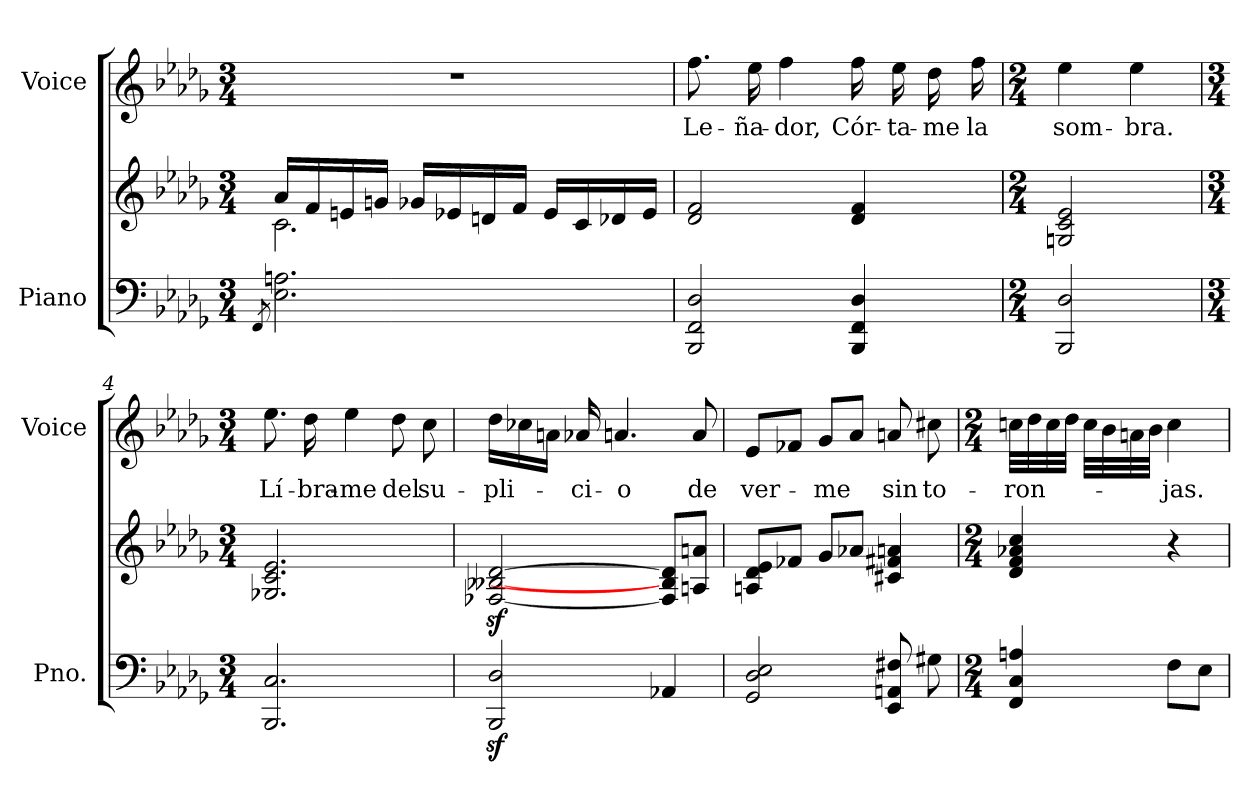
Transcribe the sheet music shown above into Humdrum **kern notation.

**kern	**kern	**kern	**text
*part2	*part2	*part1	*part1
*staff3	*staff2	*staff1	*staff1
*I"Piano	*	*I"Voice	*
*I'Pno.	*	*I'Voice	*
!!LO:PB:g=z
*clefF4	*clefG2	*clefG2	*
*k[b-e-a-d-g-]	*k[b-e-a-d-g-]	*k[b-e-a-d-g-]	*
*D-:	*D-:	*D-:	*
*M3/4	*M3/4	*M3/4	*
=1	=1	=1	=1
8qFFi/	.	.	.
*	*^	*	*
!	!	!	!LO:N:vis=1	!
2.E-i\ 2.Ani	16a-i/LL	2.ci\	2.r	.
.	16fi/	.	.	.
.	16eni/	.	.	.
.	16gni/JJ	.	.	.
.	16g-Xi/LL	.	.	.
.	16e-Xi/	.	.	.
.	16dni/	.	.	.
.	16fi/JJ	.	.	.
.	16e-i/LL	.	.	.
.	16ci/	.	.	.
.	16d-Xi/	.	.	.
.	16e-i/JJ	.	.	.
*	*v	*v	*	*
=2	=2	=2	=2
!	!	!	!LO:LY:b:color=#000000
2BBB-i/ 2FFi 2D-i	2d-i/ 2fi	8.ffi\	Le-
!	!	!	!LO:LY:b:color=#000000
.	.	16ee-i\	-ña-
!	!	!	!LO:LY:b:color=#000000
.	.	4ffi\	-dor,
!	!	!	!LO:LY:b:color=#000000
4BBB-i/ 4FFi 4D-i	4d-i/ 4fi	16ffi\	Cór-
!	!	!	!LO:LY:b:color=#000000
.	.	16ee-i\	-ta-
!	!	!	!LO:LY:b:color=#000000
.	.	16dd-i\	-me
!	!	!	!LO:LY:b:color=#000000
.	.	16ffi\	la
!!LO:LB:g=z
=3	=3	=3	=3
*M2/4	*M2/4	*M2/4	*
!	!	!	!LO:LY:b:color=#000000
2BBB-i/ 2D-i	2Gni/ 2ci 2e-i	4ee-i\	som-
!	!	!	!LO:LY:b:color=#000000
.	.	4ee-i\	-bra.
=4	=4	=4	=4
*M3/4	*M3/4	*M3/4	*
!	!	!	!LO:LY:b:color=#000000
2.BBB-i/ 2.Ci	2.G-Xi/ 2.ci 2.e-i	8.ee-i\	Lí-
!	!	!	!LO:LY:b:color=#000000
.	.	16dd-i\	-bra-
!	!	!	!LO:LY:b:color=#000000
.	.	4ee-i\	-me
!	!	!	!LO:LY:b:color=#000000
.	.	8dd-i\	del
!	!	!	!LO:LY:b:color=#000000
.	.	8cci\	su-
=5	=5	=5	=5
!	!	!	!LO:LY:b:color=#000000
2BBB-i/z 2D-iz	[<2F-Xi/z [<2B--Xiz [>2d-iz	16dd-i\LL	-pli-
.	.	16cc-Xi\	.
.	.	16ani\JJ	.
!	!	!	!LO:LY:b:color=#000000
.	.	16a-Xi/	-ci-
!	!	!	!LO:LY:b:color=#000000
.	.	4.ani/	-o
4AA-Xi/	8F-i/] 8Bi] 8d-i]L	.	.
!	!	!	!LO:LY:b:color=#000000
.	8Ani/ 8aniJ	8ai/	de
!!LO:LB:g=z
=6	=6	=6	=6
!	!	!	!LO:LY:b:color=#000000
2GG-i/ 2D-i 2E-i	8Ani/ 8d-i 8e-iL	8e-i/L	ver-
.	8f-Xi/J	8f-Xi/J	.
!	!	!	!LO:LY:b:color=#000000
.	8g-i/L	8g-i/L	-me
.	8a-Xi/J	8a-i/J	.
!	!	!	!LO:LY:b:color=#000000
8EE-i/ 8AAni 8F#Xi	4c#Xi/ 4f#Xi 4ani	8ani/	sin
!	!	!	!LO:LY:b:color=#000000
8G#Xi\	.	8cc#Xi\	to-
=7	=7	=7	=7
*M2/4	*M2/4	*M2/4	*
!	!	!	!LO:LY:b:color=#000000
4FFi/ 4Ci 4Ani	4d-i/ 4fi 4a-Xi 4cci	32ccni\LLL	-ron-
.	.	32dd-i\	.
.	.	32cci\	.
.	.	32dd-i\JJJ	.
.	.	32cci\LLL	.
.	.	32b-i\	.
.	.	32ani\	.
.	.	32b-i\JJJ	.
!	!	!	!LO:LY:b:color=#000000
8Fi\L	4r	4cci\	-jas.
8E-i\J	.	.	.
=	=	=	=
*-	*-	*-	*-
